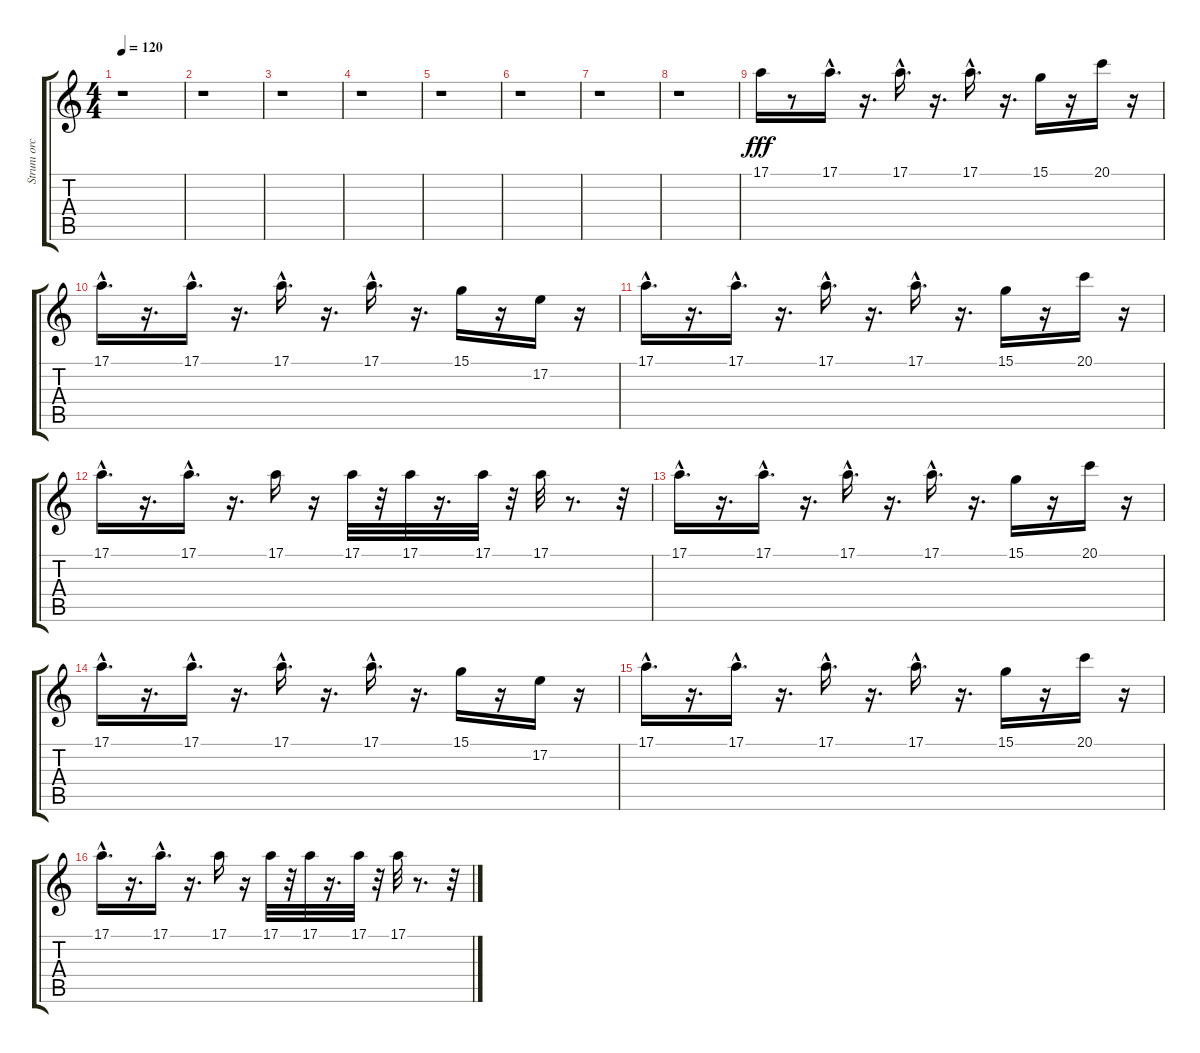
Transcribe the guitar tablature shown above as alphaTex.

\track ("Strunı orch. 2" "Strunı orc") {instrument stringensemble1}
\staff {score tabs}
\tuning (E4 B3 G3 D3 A2 E2) {hide}
\ts (4 4)
\tempo 120
\clef g2
\ks c
r.1{dy fff instrument stringensemble1} |
r.1 |
r.1 |
r.1 |
r.1 |
r.1 |
r.1 |
r.1 |
17.1.16 r.8 17.1{hac}.16{d} r.16{d} 17.1{hac}.16{d} r.16{d} 17.1{hac}.16{d} r.16{d} 15.1.16 r.16 20.1.16 r.16 |
17.1{hac}.16{d} r.16{d} 17.1{hac}.16{d} r.16{d} 17.1{hac}.16{d} r.16{d} 17.1{hac}.16{d} r.16{d} 15.1.16 r.16 17.2.16 r.16 |
17.1{hac}.16{d} r.16{d} 17.1{hac}.16{d} r.16{d} 17.1{hac}.16{d} r.16{d} 17.1{hac}.16{d} r.16{d} 15.1.16 r.16 20.1.16 r.16 |
17.1{hac}.16{d} r.16{d} 17.1{hac}.16{d} r.16{d} 17.1.16 r.16 17.1.32 r.32 17.1.32 r.16{d} 17.1.32 r.32 17.1.32 r.8{d} r.32 |
17.1{hac}.16{d} r.16{d} 17.1{hac}.16{d} r.16{d} 17.1{hac}.16{d} r.16{d} 17.1{hac}.16{d} r.16{d} 15.1.16 r.16 20.1.16 r.16 |
17.1{hac}.16{d} r.16{d} 17.1{hac}.16{d} r.16{d} 17.1{hac}.16{d} r.16{d} 17.1{hac}.16{d} r.16{d} 15.1.16 r.16 17.2.16 r.16 |
17.1{hac}.16{d} r.16{d} 17.1{hac}.16{d} r.16{d} 17.1{hac}.16{d} r.16{d} 17.1{hac}.16{d} r.16{d} 15.1.16 r.16 20.1.16 r.16 |
17.1{hac}.16{d} r.16{d} 17.1{hac}.16{d} r.16{d} 17.1.16 r.16 17.1.32 r.32 17.1.32 r.16{d} 17.1.32 r.32 17.1.32 r.8{d} r.32
